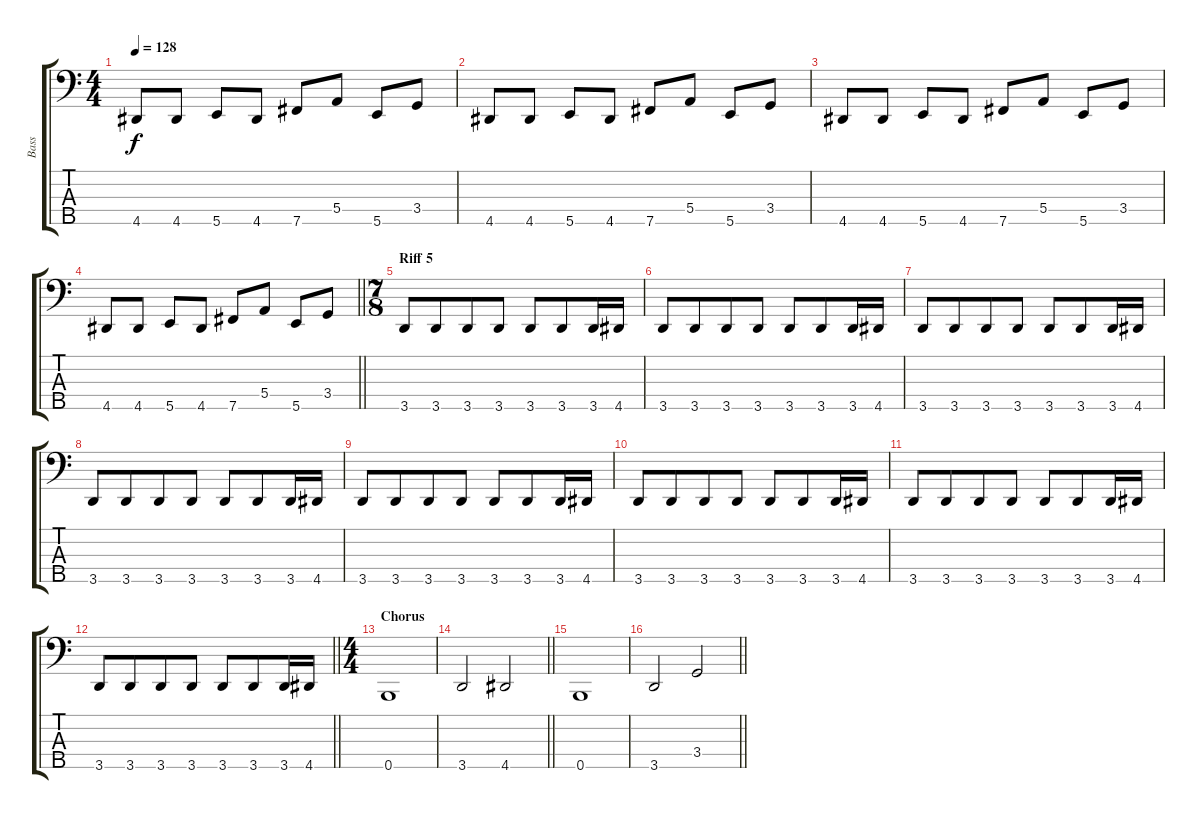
\track ("Bass" "Bass") {instrument electricbasspick}
\staff {score tabs}
\tuning (G2 D2 A1 E1 B0) {hide}
\ts (4 4)
\tempo 128
\clef f4
\ks c
4.5.8{dy f} 4.5.8 5.5.8 4.5.8 7.5.8 5.4.8 5.5.8 3.4.8 |
4.5.8 4.5.8 5.5.8 4.5.8 7.5.8 5.4.8 5.5.8 3.4.8 |
4.5.8 4.5.8 5.5.8 4.5.8 7.5.8 5.4.8 5.5.8 3.4.8 |
\barLineRight lightlight
4.5.8 4.5.8 5.5.8 4.5.8 7.5.8 5.4.8 5.5.8 3.4.8 |
\ts (7 8)
\section ("" "Riff 5")
3.5.8 3.5.8 3.5.8 3.5.8 3.5.8 3.5.8 3.5.16 4.5.16 |
3.5.8 3.5.8 3.5.8 3.5.8 3.5.8 3.5.8 3.5.16 4.5.16 |
3.5.8 3.5.8 3.5.8 3.5.8 3.5.8 3.5.8 3.5.16 4.5.16 |
3.5.8 3.5.8 3.5.8 3.5.8 3.5.8 3.5.8 3.5.16 4.5.16 |
3.5.8 3.5.8 3.5.8 3.5.8 3.5.8 3.5.8 3.5.16 4.5.16 |
3.5.8 3.5.8 3.5.8 3.5.8 3.5.8 3.5.8 3.5.16 4.5.16 |
3.5.8 3.5.8 3.5.8 3.5.8 3.5.8 3.5.8 3.5.16 4.5.16 |
\barLineRight lightlight
3.5.8 3.5.8 3.5.8 3.5.8 3.5.8 3.5.8 3.5.16 4.5.16 |
\ts (4 4)
\section ("" "Chorus")
0.5.1 |
\barLineRight lightlight
3.5.2 4.5.2 |
0.5.1 |
\barLineRight lightlight
3.5.2 3.4.2
